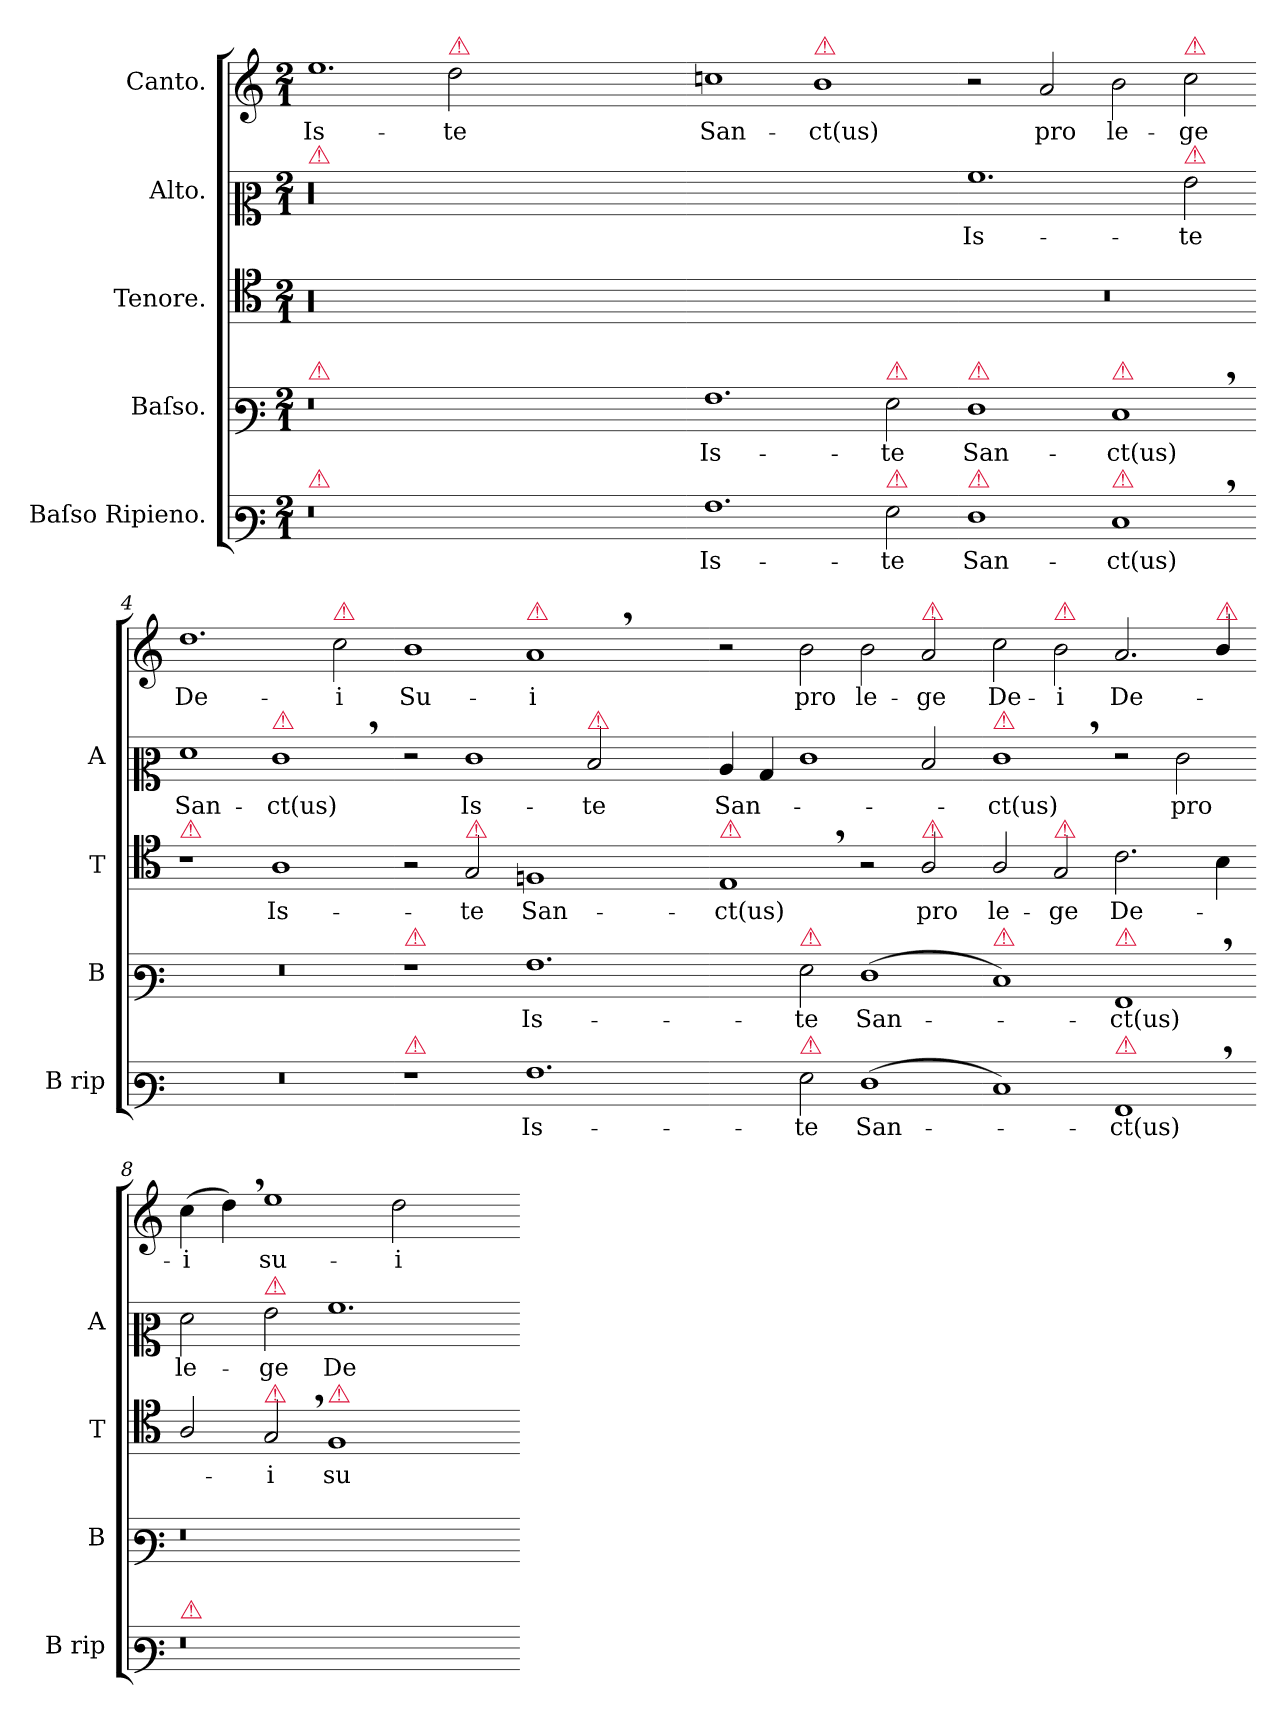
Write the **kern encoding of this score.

**kern	**text	**kern	**text	**kern	**text	**kern	**text	**kern	**text
*part5	*part5	*part4	*part4	*part3	*part3	*part2	*part2	*part1	*part1
*staff5	*staff5	*staff4	*staff4	*staff3	*staff3	*staff2	*staff2	*staff1	*staff1
*I"Baſso Ripieno.	*	*I"Baſso.	*	*I"Tenore.	*	*I"Alto.	*	*I"Canto.	*
*I'B rip	*	*I'B	*	*I'T	*	*I'A	*	*	*
*clefF3	*	*clefF3	*	*clefC4	*	*clefC2	*	*clefG2	*
*k[]	*	*k[]	*	*k[]	*	*k[]	*	*k[]	*
*G:mix	*	*G:mix	*	*G:mix	*	*G:mix	*	*G:mix	*
*M2/1	*	*M2/1	*	*M2/1	*	*M2/1	*	*M2/1	*
=1	=1	=1	=1	=1	=1	=1	=1	=1	=1
!	!	!	!	!	!	!LO:TX:a:color=crimson:t=⚠	!	!	!
!	!	!LO:TX:a:color=crimson:t=⚠	!	!	!	!	!	!	!
!LO:TX:a:color=crimson:t=⚠	!	!	!	!	!	!	!	!	!
0r	.	0r	.	00r	.	00r	.	1.ee	Is-
!	!	!	!	!	!	!	!	!LO:TX:a:color=crimson:t=⚠	!
.	.	.	.	.	.	.	.	2dd\	-te
0ryy	.	0ryy	.	.	.	.	.	0ryy	.
=2-	=2-	=2-	=2-	=2-	=2-	=2-	=2-	=2-	=2-
1.A	Is-	1.A	Is-	0ryy	.	0ryy	.	1ccn	San-
!	!	!	!	!	!	!	!	!LO:TX:a:color=crimson:t=⚠	!
.	.	.	.	.	.	.	.	1b	-ct(us)
!	!	!LO:TX:a:color=crimson:t=⚠	!	!	!	!	!	!	!
!LO:TX:a:color=crimson:t=⚠	!	!	!	!	!	!	!	!	!
2G\	-te	2G\	-te	.	.	.	.	.	.
=3-	=3-	=3-	=3-	=3-	=3-	=3-	=3-	=3-	=3-
!	!	!LO:TX:a:color=crimson:t=⚠	!	!	!	!	!	!	!
!LO:TX:a:color=crimson:t=⚠	!	!	!	!	!	!	!	!	!
1F	San-	1F	San-	0r	.	1.a	Is-	2r	.
.	.	.	.	.	.	.	.	2a/	pro
!	!	!LO:TX:a:color=crimson:t=⚠	!	!	!	!	!	!	!
!LO:TX:a:color=crimson:t=⚠	!	!	!	!	!	!	!	!	!
1E,<	-ct(us)	1E,<	-ct(us)	.	.	.	.	2b\	le-
!	!	!	!	!	!	!	!	!LO:TX:a:color=crimson:t=⚠	!
!	!	!	!	!	!	!LO:TX:a:color=crimson:t=⚠	!	!	!
.	.	.	.	.	.	2g\	-te	2cc\	-ge
=4-	=4-	=4-	=4-	=4-	=4-	=4-	=4-	=4-	=4-
!	!	!	!	!LO:TX:a:color=crimson:t=⚠	!	!	!	!	!
0r	.	0r	.	1r	.	1f	San-	1.dd	De-
!	!	!	!	!	!	!LO:TX:a:color=crimson:t=⚠	!	!	!
.	.	.	.	1A	Is-	1e,<	-ct(us)	.	.
!	!	!	!	!	!	!	!	!LO:TX:a:color=crimson:t=⚠	!
.	.	.	.	.	.	.	.	2cc\	-i
=5-	=5-	=5-	=5-	=5-	=5-	=5-	=5-	=5-	=5-
!	!	!LO:TX:a:color=crimson:t=⚠	!	!	!	!	!	!	!
!LO:TX:a:color=crimson:t=⚠	!	!	!	!	!	!	!	!	!
1r	.	1r	.	2r	.	2r	.	1b	Su-
!	!	!	!	!LO:TX:a:color=crimson:t=⚠	!	!	!	!	!
.	.	.	.	2G/	-te	1e	Is-	.	.
!	!	!	!	!	!	!	!	!LO:TX:a:color=crimson:t=⚠	!
1.A	Is-	1.A	Is-	1Fn	San-	.	.	1a,<	-i
!	!	!	!	!	!	!LO:TX:a:color=crimson:t=⚠	!	!	!
.	.	.	.	.	.	2d/	-te	.	.
.	.	.	.	2ryy	.	2ryy	.	2ryy	.
=6-	=6-	=6-	=6-	=6-	=6-	=6-	=6-	=6-	=6-
!	!	!	!	!LO:TX:a:color=crimson:t=⚠	!	!	!	!	!
2ryy	.	2ryy	.	1E,<	-ct(us)	4c/	San-	2r	.
.	.	.	.	.	.	4B/	.	.	.
!	!	!LO:TX:a:color=crimson:t=⚠	!	!	!	!	!	!	!
!LO:TX:a:color=crimson:t=⚠	!	!	!	!	!	!	!	!	!
2G\	-te	2G\	-te	.	.	1e	.	2b\	pro
(<1F	San-	(1F	San-	2r	.	.	.	2b\	le-
!	!	!	!	!	!	!	!	!LO:TX:a:color=crimson:t=⚠	!
!	!	!	!	!LO:TX:a:color=crimson:t=⚠	!	!	!	!	!
.	.	.	.	2A/	pro	2d/	.	2a/	-ge
=7-	=7-	=7-	=7-	=7-	=7-	=7-	=7-	=7-	=7-
!	!	!	!	!	!	!LO:TX:a:color=crimson:t=⚠	!	!	!
!	!	!LO:TX:a:color=crimson:t=⚠	!	!	!	!	!	!	!
1E)	.	1E)	.	2A/	le-	1e,<	-ct(us)	2cc\	De-
!	!	!	!	!	!	!	!	!LO:TX:a:color=crimson:t=⚠	!
!	!	!	!	!LO:TX:a:color=crimson:t=⚠	!	!	!	!	!
.	.	.	.	2G/	-ge	.	.	2b\	-i
!	!	!LO:TX:a:color=crimson:t=⚠	!	!	!	!	!	!	!
!LO:TX:a:color=crimson:t=⚠	!	!	!	!	!	!	!	!	!
1AA,<	-ct(us)	1AA,<	-ct(us)	2.c\	De-	2r	.	2.a/	De-
.	.	.	.	.	.	2e\	pro	.	.
!	!	!	!	!	!	!	!	!LO:TX:a:color=crimson:t=⚠	!
.	.	.	.	4B\	.	.	.	4b/	.
=8-	=8-	=8-	=8-	=8-	=8-	=8-	=8-	=8-	=8-
!LO:TX:a:color=crimson:t=⚠	!	!	!	!	!	!	!	!	!
0r	.	0r	.	2A/	.	2f\	le-	(4cc\	-i
.	.	.	.	.	.	.	.	4dd,<\)	.
!	!	!	!	!	!	!LO:TX:a:color=crimson:t=⚠	!	!	!
!	!	!	!	!LO:TX:a:color=crimson:t=⚠	!	!	!	!	!
.	.	.	.	2G,</	-i	2g\	-ge	1ee	su-
!	!	!	!	!LO:TX:a:color=crimson:t=⚠	!	!	!	!	!
.	.	.	.	1F	su-	1.a	De-	.	.
.	.	.	.	.	.	.	.	2dd\	-i
2ryy	.	2ryy	.	2ryy	.	.	.	2ryy	.
=-	=-	=-	=-	=-	=-	=-	=-	=-	=-
*-	*-	*-	*-	*-	*-	*-	*-	*-	*-
